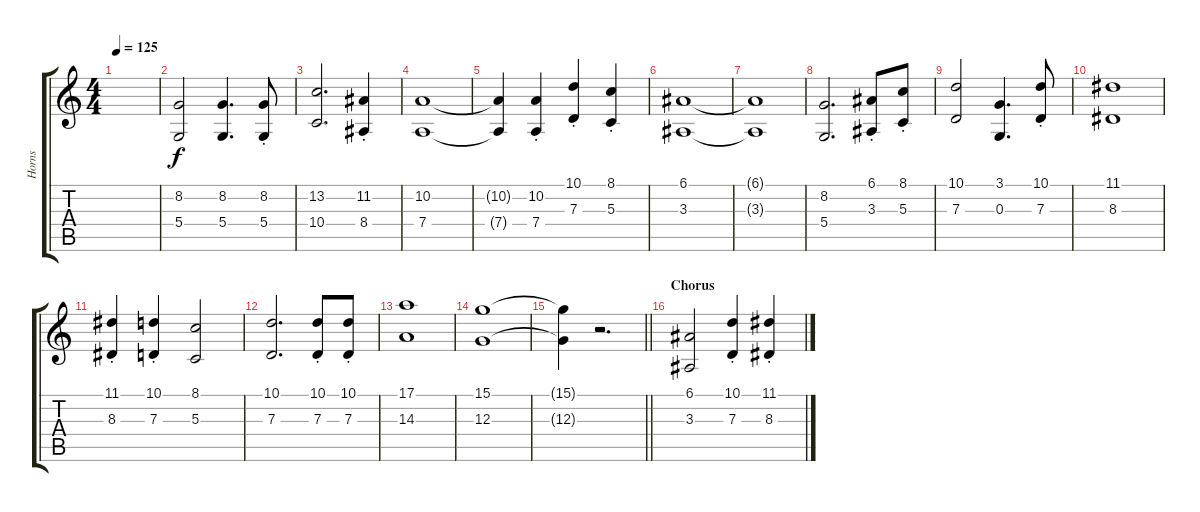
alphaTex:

\track ("Horns" "Horns") {instrument trumpet}
\staff {score tabs}
\tuning (E4 B3 G3 D3 A2 E2) {hide}
\ts (4 4)
\tempo 125
\clef g2
\ks c
|
(8.2{t} 5.4{t}).2 (8.2 5.4).4{d} (8.2{st} 5.4{st}).8 |
(13.2 10.4).2{d} (11.2{st} 8.4{st}).4 |
(10.2 7.4).1 |
(10.2{t} 7.4{t}).4 (10.2{st} 7.4{st}).4 (10.1{st} 7.3{st}).4 (8.1{st} 5.3{st}).4 |
(6.1 3.3).1 |
(6.1{t} 3.3{t}).1 |
(8.2 5.4).2{d} (6.1{st} 3.3{st}).8 (8.1{st} 5.3{st}).8 |
(10.1 7.3).2 (3.1 0.3).4{d} (10.1{st} 7.3{st}).8 |
(11.1 8.3).1 |
(11.1{st} 8.3{st}).4 (10.1{st} 7.3{st}).4 (8.1 5.3).2 |
(10.1 7.3).2{d} (10.1{st} 7.3{st}).8 (10.1{st} 7.3{st}).8 |
(17.1 14.3).1 |
(15.1 12.3).1 |
\barLineRight lightlight
(15.1{t} 12.3{t}).4 r.2{d} |
\section ("" "Chorus")
(6.1 3.3).2{volume 9} (10.1{st} 7.3{st}).4 (11.1{st} 8.3{st}).4
